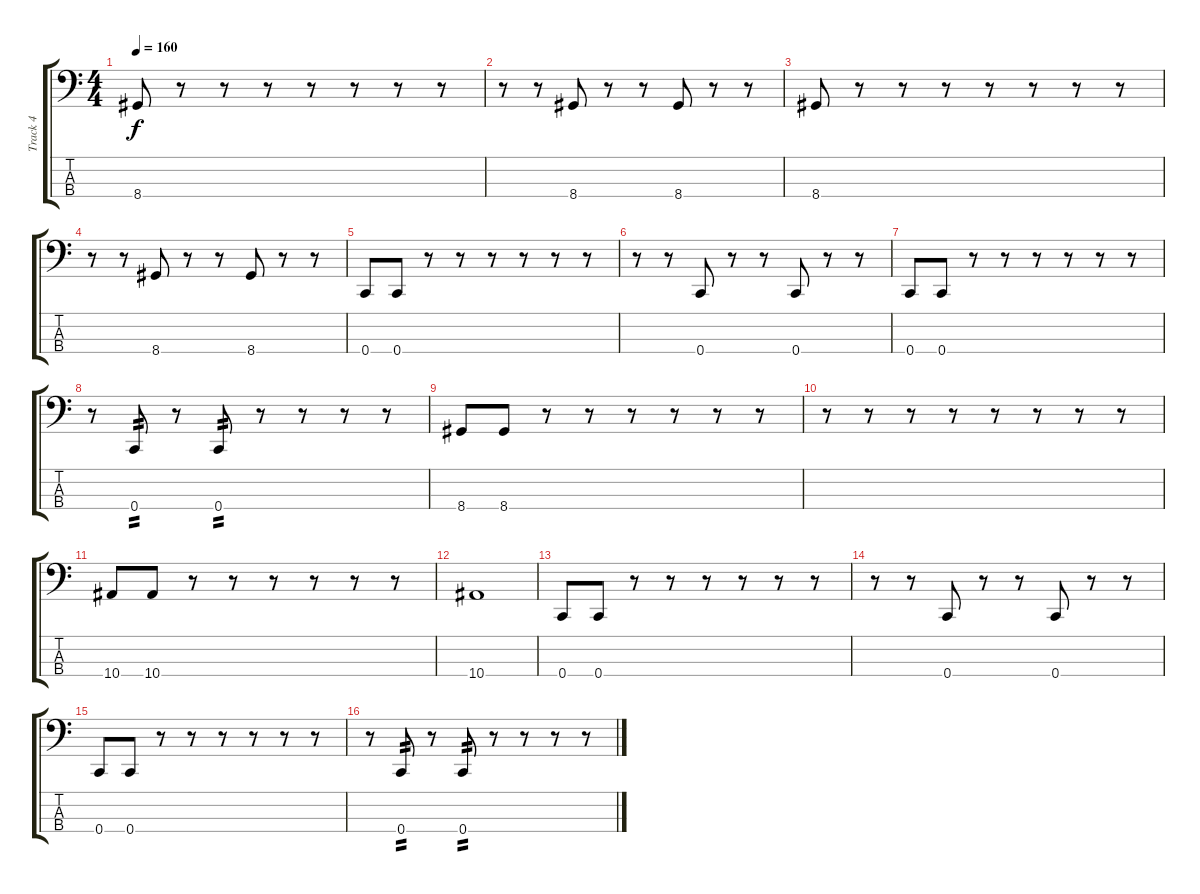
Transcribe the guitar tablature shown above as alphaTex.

\track ("Track 4" "Track 4") {instrument electricbassfinger}
\staff {score tabs}
\tuning (F2 C2 G1 C1) {hide}
\ts (4 4)
\tempo 160
\clef f4
\ks c
8.4.8{dy f instrument slapbass1} r.8 r.8 r.8 r.8 r.8 r.8 r.8 |
r.8 r.8 8.4.8 r.8 r.8 8.4.8 r.8 r.8 |
8.4.8{instrument slapbass1} r.8 r.8 r.8 r.8 r.8 r.8 r.8 |
r.8 r.8 8.4.8 r.8 r.8 8.4.8 r.8 r.8 |
0.4.8 0.4.8 r.8 r.8 r.8 r.8 r.8 r.8 |
r.8 r.8 0.4.8 r.8 r.8 0.4.8 r.8 r.8 |
0.4.8 0.4.8 r.8 r.8 r.8 r.8 r.8 r.8 |
r.8 0.4.8{tp 2} r.8 0.4.8{tp 2} r.8 r.8 r.8 r.8 |
8.4.8 8.4.8 r.8 r.8 r.8 r.8 r.8 r.8 |
r.8 r.8 r.8 r.8 r.8 r.8 r.8 r.8 |
10.4.8 10.4.8 r.8 r.8 r.8 r.8 r.8 r.8 |
10.4.1 |
0.4.8 0.4.8 r.8 r.8 r.8 r.8 r.8 r.8 |
r.8 r.8 0.4.8 r.8 r.8 0.4.8 r.8 r.8 |
0.4.8 0.4.8 r.8 r.8 r.8 r.8 r.8 r.8 |
r.8 0.4.8{tp 2} r.8 0.4.8{tp 2} r.8 r.8 r.8 r.8
